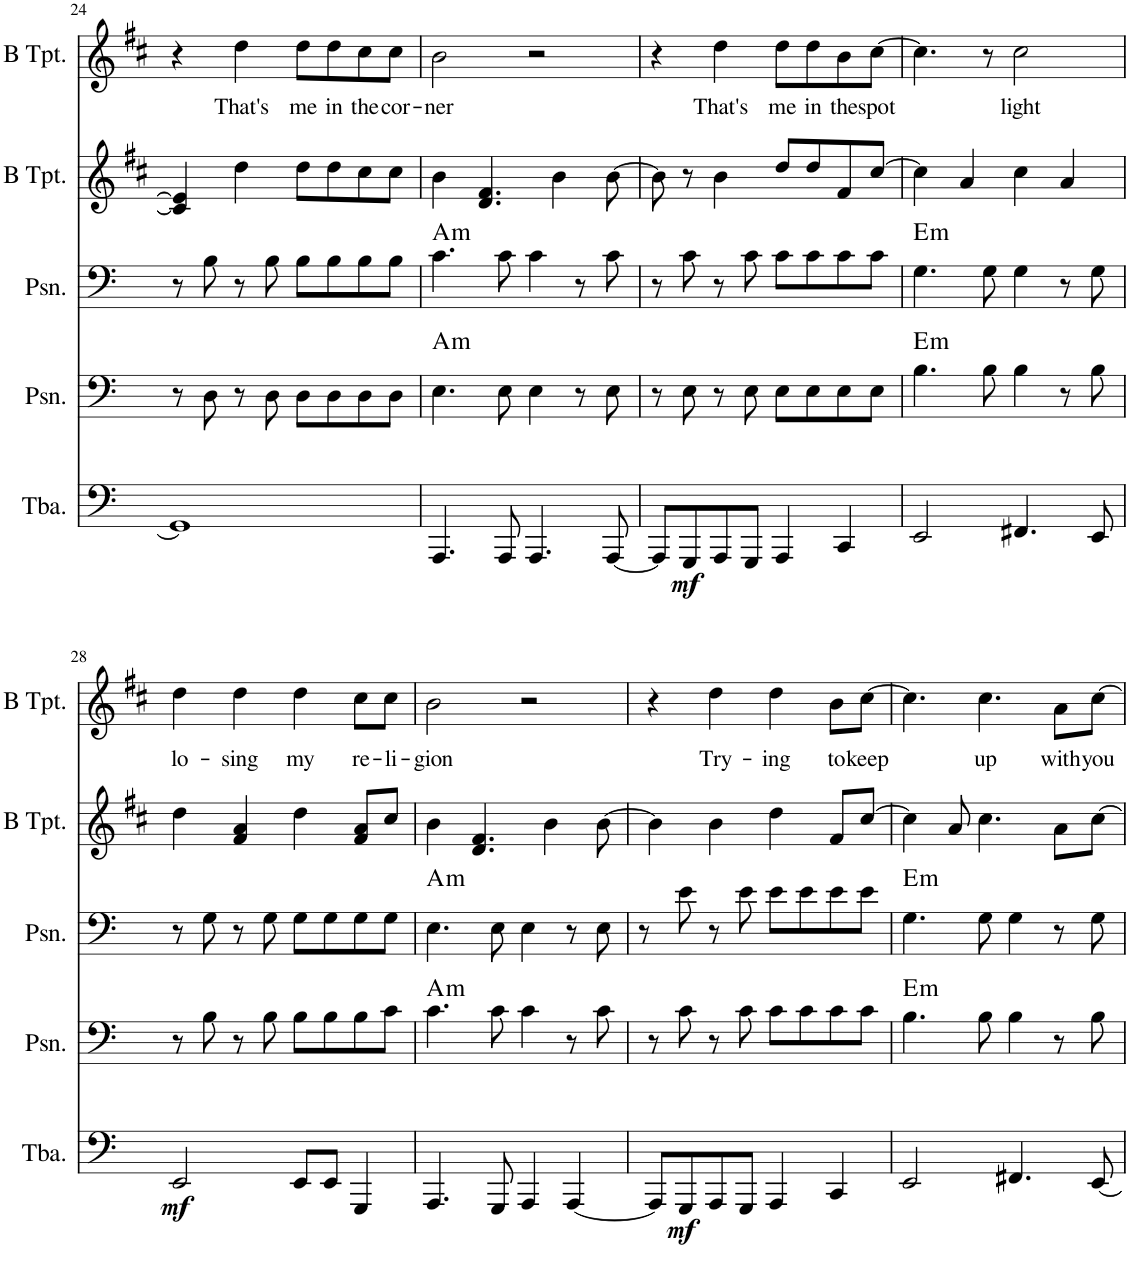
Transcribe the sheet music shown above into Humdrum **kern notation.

**kern	**dynam	**kern	**kern	**harte	**kern	**kern	**text
*part5	*part5	*part4	*part3	*part3	*part2	*part1	*part1
*staff5	*staff5	*staff4	*staff3	*	*staff2	*staff1	*staff1
*I"Tuba	*	*I"Posaune	*I"Posaune	*	*I"Trompete in B	*I"Trompete in B	*
*I'Tba.	*	*I'Psn.	*I'Psn.	*	*	*	*
!!LO:PB:g=z
*clefF4	*	*clefF4	*clefF4	*	*clefG2	*clefG2	*
*	*	*	*	*	*Trd1c2	*Trd1c2	*
*k[]	*	*k[]	*k[]	*	*k[f#c#]	*k[f#c#]	*
*M4/4	*	*M4/4	*M4/4	*	*M4/4	*M4/4	*
=24	=24	=24	=24	=24	=24	=24	=24
1GG]	.	8r	8r	.	4c#/] 4e/]	4r	.
.	.	8D\	8B\	.	.	.	.
!	!	!	!	!	!	!	!LO:LY:b
.	.	8r	8r	.	4dd\	4dd\	That's
.	.	8D\	8B\	.	.	.	.
!	!	!	!	!	!	!	!LO:LY:b
.	.	8D\L	8B\L	.	8dd\L	8dd\L	me
!	!	!	!	!	!	!	!LO:LY:b
.	.	8D\	8B\	.	8dd\	8dd\	in
!	!	!	!	!	!	!	!LO:LY:b
.	.	8D\	8B\	.	8cc#\	8cc#\	the
!	!	!	!	!	!	!	!LO:LY:b
.	.	8D\J	8B\J	.	8cc#\J	8cc#\J	cor-
=25	=25	=25	=25	=25	=25	=25	=25
!	!	!	!	!LO:H:kt=m	!	!	!LO:LY:b
4.AAA/	.	4.E\	4.c\	A:min	4b\	2b\	-ner
.	.	.	.	.	4.d/ 4.f#/	.	.
8AAA/	.	8E\	8c\	.	.	.	.
4.AAA/	.	4E\	4c\	.	.	2r	.
.	.	.	.	.	4b\	.	.
.	.	8r	8r	.	.	.	.
[8AAA/	.	8E\	8c\	.	[8b\	.	.
=26	=26	=26	=26	=26	=26	=26	=26
8AAA/L]	.	8r	8r	.	8b\]	4r	.
!	!LO:DY:b	!	!	!	!	!	!
8GGG/	mf	8E\	8c\	.	8r	.	.
!	!	!	!	!	!	!	!LO:LY:b
8AAA/	.	8r	8r	.	4b\	4dd\	That's
8GGG/J	.	8E\	8c\	.	.	.	.
!	!	!	!	!	!	!	!LO:LY:b
4AAA/	.	8E\L	8c\L	.	8dd/L	8dd\L	me
!	!	!	!	!	!	!	!LO:LY:b
.	.	8E\	8c\	.	8dd/	8dd\	in
!	!	!	!	!	!	!	!LO:LY:b
4CC/	.	8E\	8c\	.	8f#/	8b\	the
!	!	!	!	!	!	!	!LO:LY:b
.	.	8E\J	8c\J	.	[8cc#/J	[8cc#\J	spot
=27	=27	=27	=27	=27	=27	=27	=27
!	!	!	!	!LO:H:kt=m	!	!	!
2EE/	.	4.B\	4.G\	E:min	4cc#\]	4.cc#\]	.
.	.	.	.	.	4a/	.	.
.	.	8B\	8G\	.	.	8r	.
!	!	!	!	!	!	!	!LO:LY:b
4.FF#X/	.	4B\	4G\	.	4cc#\	2cc#\	light
.	.	8r	8r	.	4a/	.	.
8EE/	.	8B\	8G\	.	.	.	.
!!LO:LB:g=z
=28	=28	=28	=28	=28	=28	=28	=28
!	!LO:DY:b	!	!	!	!	!	!LO:LY:b
2EE/	mf	8r	8r	.	4dd\	4dd\	lo-
.	.	8B\	8G\	.	.	.	.
!	!	!	!	!	!	!	!LO:LY:b
.	.	8r	8r	.	4f#/ 4a/	4dd\	-sing
.	.	8B\	8G\	.	.	.	.
!	!	!	!	!	!	!	!LO:LY:b
8EE/L	.	8B\L	8G\L	.	4dd\	4dd\	my
8EE/J	.	8B\	8G\	.	.	.	.
!	!	!	!	!	!	!	!LO:LY:b
4GGG/	.	8B\	8G\	.	8f#/ 8a/L	8cc#\L	re-
!	!	!	!	!	!	!	!LO:LY:b
.	.	8c\J	8G\J	.	8cc#/J	8cc#\J	-li-
=29	=29	=29	=29	=29	=29	=29	=29
!	!	!	!	!LO:H:kt=m	!	!	!LO:LY:b
4.AAA/	.	4.c\	4.E\	A:min	4b\	2b\	-gion
.	.	.	.	.	4.d/ 4.f#/	.	.
8GGG/	.	8c\	8E\	.	.	.	.
4AAA/	.	4c\	4E\	.	.	2r	.
.	.	.	.	.	4b\	.	.
[4AAA/	.	8r	8r	.	.	.	.
.	.	8c\	8E\	.	[8b\	.	.
=30	=30	=30	=30	=30	=30	=30	=30
8AAA/L]	.	8r	8r	.	4b\]	4r	.
!	!LO:DY:b	!	!	!	!	!	!
8GGG/	mf	8c\	8e\	.	.	.	.
!	!	!	!	!	!	!	!LO:LY:b
8AAA/	.	8r	8r	.	4b\	4dd\	Try-
8GGG/J	.	8c\	8e\	.	.	.	.
!	!	!	!	!	!	!	!LO:LY:b
4AAA/	.	8c\L	8e\L	.	4dd\	4dd\	-ing
.	.	8c\	8e\	.	.	.	.
!	!	!	!	!	!	!	!LO:LY:b
4CC/	.	8c\	8e\	.	8f#/L	8b\L	to
!	!	!	!	!	!	!	!LO:LY:b
.	.	8c\J	8e\J	.	[8cc#/J	[8cc#\J	keep
=31	=31	=31	=31	=31	=31	=31	=31
!	!	!	!	!LO:H:kt=m	!	!	!
2EE/	.	4.B\	4.G\	E:min	4cc#\]	4.cc#\]	.
.	.	.	.	.	8a/	.	.
!	!	!	!	!	!	!	!LO:LY:b
.	.	8B\	8G\	.	4.cc#\	4.cc#\	up
4.FF#X/	.	4B\	4G\	.	.	.	.
!	!	!	!	!	!	!	!LO:LY:b
.	.	8r	8r	.	8a\L	8a\L	with
!	!	!	!	!	!	!	!LO:LY:b
[8EE/	.	8B\	8G\	.	[8cc#\J	[8cc#\J	you
=	=	=	=	=	=	=	=
*-	*-	*-	*-	*-	*-	*-	*-
